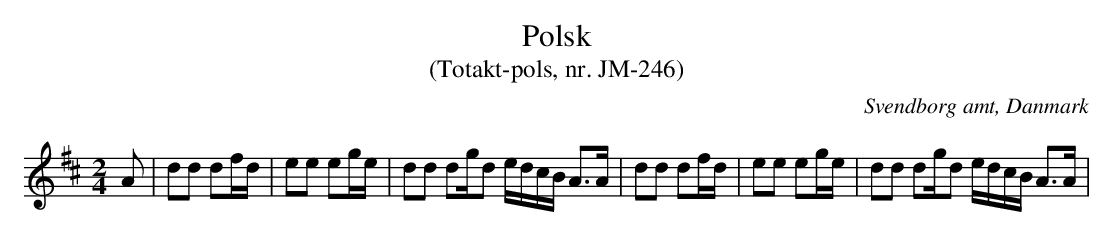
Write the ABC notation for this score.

X:1
T:Polsk
T:(Totakt-pols, nr. JM-246)
O:Svendborg amt, Danmark
M:2/4
L:1/8
K:D
A | dd df/d/ | ee eg/e/ | dd dg/d e/d/c/B/ A>A | dd df/d/ | ee eg/e/ | dd dg/d e/d/c/B/ A>A |
